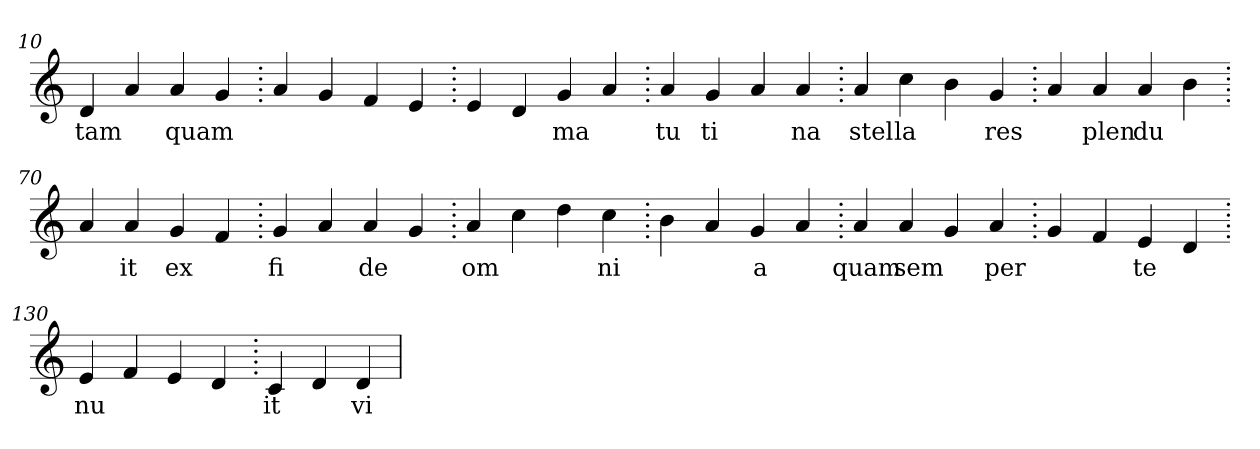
**kern	**text
*part1	*part1
*staff1	*staff1
*clefG2	*
=10.	=10.
4d	tam
4a	.
4a	quam
4g	.
=20.	=20.
4a	.
4g	.
4f	.
4e	.
=30.	=30.
4e	.
4d	.
4g	ma
4a	.
=40.	=40.
4a	tu
4g	ti
4a	.
4a	na
=50.	=50.
4a	stel
4cc	la
4b	.
4g	res
=60.	=60.
4a	.
4a	plen
4a	du
4b	.
=70.	=70.
4a	.
4a	it
4g	ex
4f	.
=80.	=80.
4g	fi
4a	.
4a	de
4g	.
=90.	=90.
4a	om
4cc	.
4dd	.
4cc	ni
=100.	=100.
4b	.
4a	.
4g	a
4a	.
=110.	=110.
4a	quam
4a	sem
4g	.
4a	per
=120.	=120.
4g	.
4f	.
4e	te
4d	.
=130.	=130.
4e	nu
4f	.
4e	.
4d	.
=140.	=140.
4c	it
4d	.
4d	vi
=	=
*-	*-
